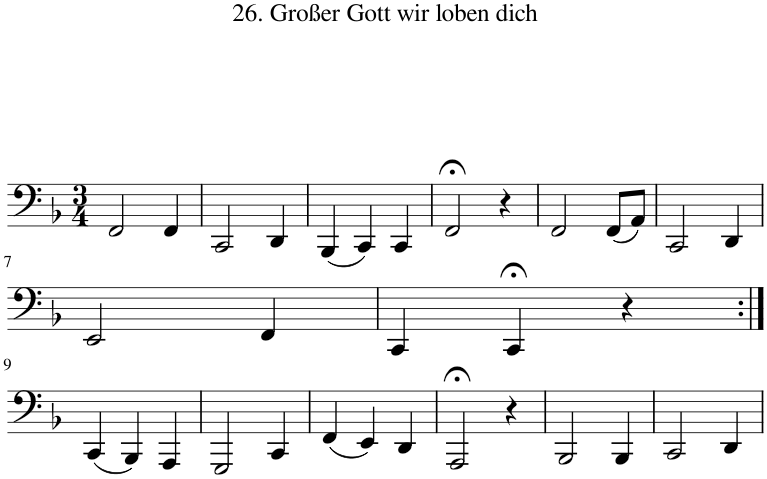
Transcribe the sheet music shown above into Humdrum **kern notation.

**kern
*part1
*staff1
*I"B Tuba
*I'B Tu.
*clefF4
*k[b-]
*M3/4
=1
2FF/
4FF/
=2
2CC/
4DD/
=3
(4BBB-/
4CC/)
4CC/
=4
2FF;</
4r
=5
2FF/
(8FF/L
8AA/J)
=6
2CC/
4DD/
!!LO:LB:g=z
=7
2EE/
4FF/
=8
4CC/
4CC;</
4r
!!LO:LB:g=z
=9:|!
(4CC/
4BBB-/)
4AAA/
=10
2GGG/
4CC/
=11
(4FF/
4EE/)
4DD/
=12
2AAA;</
4r
=13
2BBB-/
4BBB-/
=14
2CC/
4DD/
=
*-
